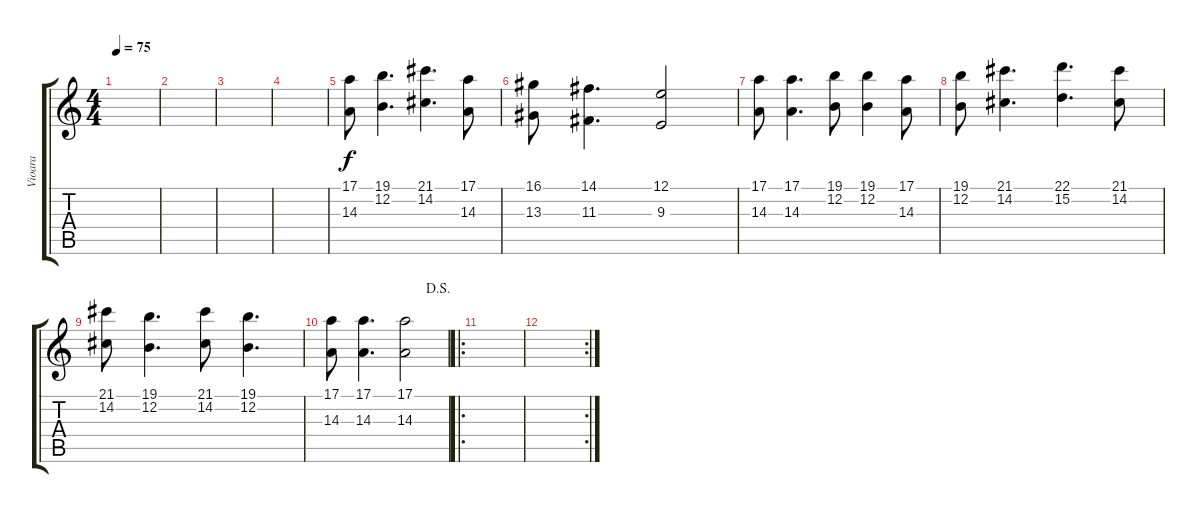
\track ("Vioara" "Vioara") {instrument violin}
\staff {score tabs}
\tuning (E4 B3 G3 D3 A2 E2) {hide}
\ts (4 4)
\tempo 75
\clef g2
\ks c
|
|
|
|
(17.1 14.3).8 (19.1 12.2).4{d} (21.1 14.2).4{d} (17.1 14.3).8 |
(16.1 13.3).8 (14.1 11.3).4{d} (12.1 9.3).2 |
(17.1 14.3).8 (17.1 14.3).4{d} (19.1 12.2).8 (19.1 12.2).4 (17.1 14.3).8 |
(19.1 12.2).8 (21.1 14.2).4{d} (22.1 15.2).4{d} (21.1 14.2).8 |
(21.1 14.2).8 (19.1 12.2).4{d} (21.1 14.2).8 (19.1 12.2).4{d} |
\jump dalsegno
(17.1 14.3).8 (17.1 14.3).4{d} (17.1 14.3).2 |
\ro
|
\rc 2
